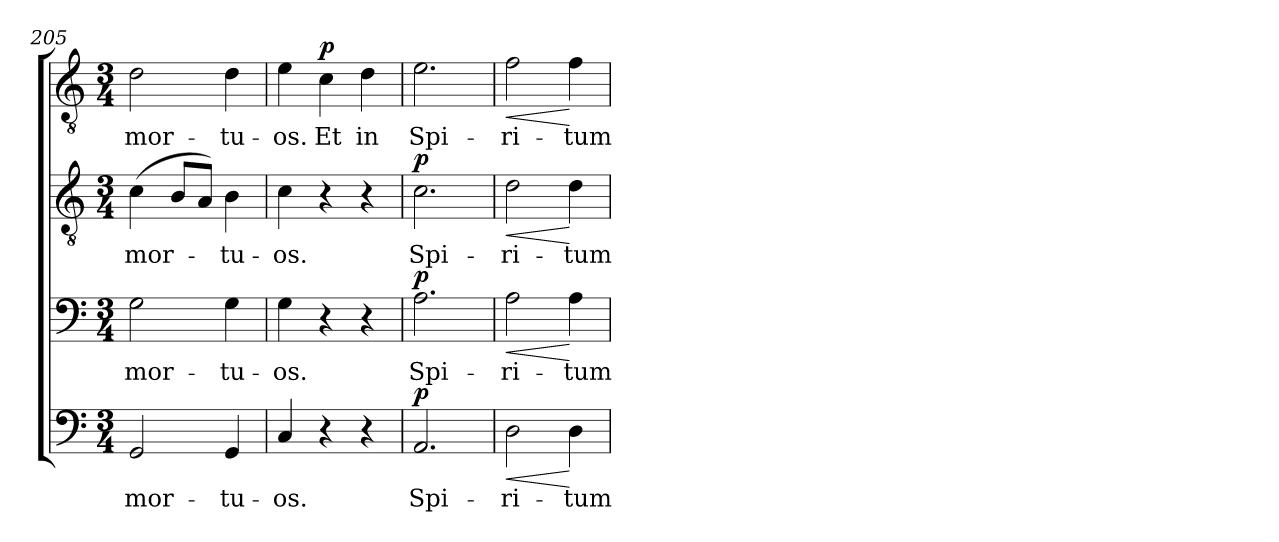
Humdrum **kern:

**kern	**text	**dynam	**kern	**text	**dynam	**kern	**text	**dynam	**kern	**text	**dynam
*part4	*part4	*part4	*part3	*part3	*part3	*part2	*part2	*part2	*part1	*part1	*part1
*staff4	*staff4	*staff4	*staff3	*staff3	*staff3	*staff2	*staff2	*staff2	*staff1	*staff1	*staff1
*clefF4	*	*	*clefF4	*	*	*clefGv2	*	*	*clefGv2	*	*
*k[]	*	*	*k[]	*	*	*k[]	*	*	*k[]	*	*
*C:	*	*	*C:	*	*	*C:	*	*	*C:	*	*
*M3/4	*	*	*M3/4	*	*	*M3/4	*	*	*M3/4	*	*
=205	=205	=205	=205	=205	=205	=205	=205	=205	=205	=205	=205
!	!LO:LY:b	!	!	!LO:LY:b	!	!	!LO:LY:b	!	!	!LO:LY:b	!
2GG/	mor-	.	2G\	mor-	.	(<4c\	mor-	.	2d\	mor-	.
.	.	.	.	.	.	8B/L	.	.	.	.	.
.	.	.	.	.	.	8A/J)	.	.	.	.	.
!	!LO:LY:b	!	!	!LO:LY:b	!	!	!LO:LY:b	!	!	!LO:LY:b	!
4GG/	-tu-	.	4G\	-tu-	.	4B\	-tu-	.	4d\	-tu-	.
=206	=206	=206	=206	=206	=206	=206	=206	=206	=206	=206	=206
!	!LO:LY:b	!	!	!LO:LY:b	!	!	!LO:LY:b	!	!	!LO:LY:b	!
4C/	-os.	.	4G\	-os.	.	4c\	-os.	.	4e\	-os.	.
!	!	!	!	!	!	!	!	!	!	!LO:LY:b	!LO:DY:a
4r	.	.	4r	.	.	4r	.	.	4c\	Et	p
!	!	!	!	!	!	!	!	!	!	!LO:LY:b	!
4r	.	.	4r	.	.	4r	.	.	4d\	in	.
!!LO:LB:g=z
=207	=207	=207	=207	=207	=207	=207	=207	=207	=207	=207	=207
!	!LO:LY:b	!LO:DY:a	!	!LO:LY:b	!LO:DY:a	!	!LO:LY:b	!LO:DY:a	!	!LO:LY:b	!
2.AA/	Spi-	p	2.A\	Spi-	p	2.c\	Spi-	p	2.e\	Spi-	.
=208	=208	=208	=208	=208	=208	=208	=208	=208	=208	=208	=208
!	!LO:LY:b	!LO:HP:b	!	!LO:LY:b	!LO:HP:b	!	!LO:LY:b	!LO:HP:b	!	!LO:LY:b	!LO:HP:b
2D\	-ri-	<	2A\	-ri-	<	2d\	-ri-	<	2f\	-ri-	<
!	!LO:LY:b	!	!	!LO:LY:b	!	!	!LO:LY:b	!	!	!LO:LY:b	!
4D\	-tum	[	4A\	-tum	[	4d\	-tum	[	4f\	-tum	[
=	=	=	=	=	=	=	=	=	=	=	=
*-	*-	*-	*-	*-	*-	*-	*-	*-	*-	*-	*-
